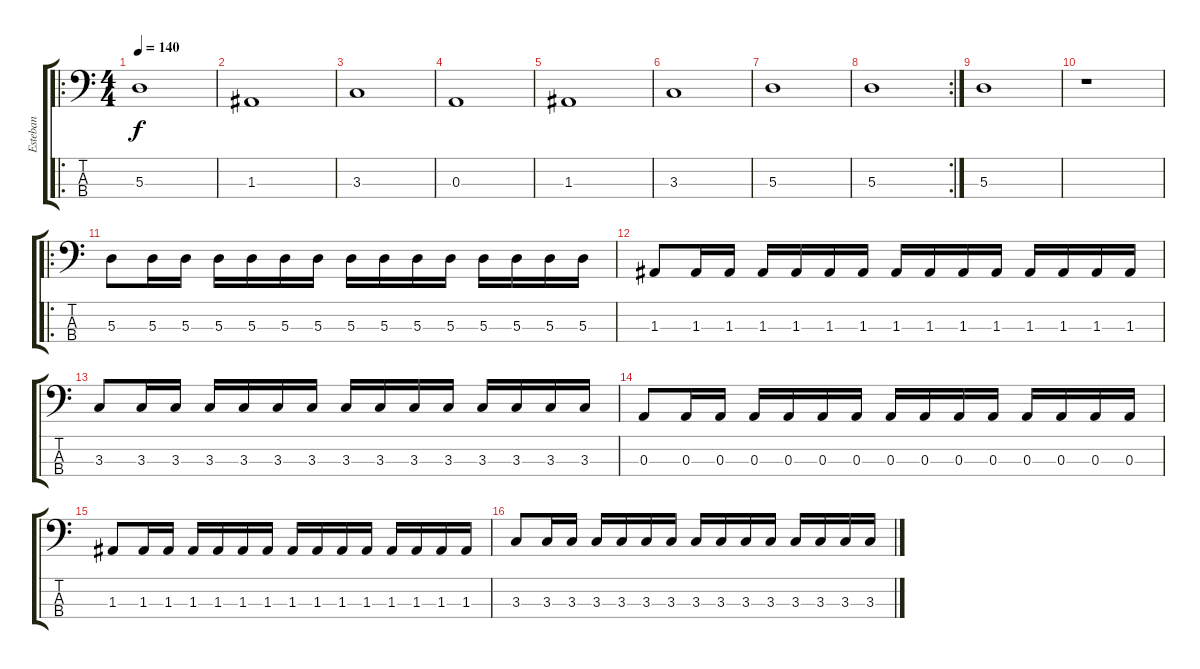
\track ("Esteban" "Esteban") {instrument electricbassfinger}
\staff {score tabs}
\tuning (G2 D2 A1 E1) {hide}
\ro
\ts (4 4)
\tempo 140
\clef f4
\ks c
5.3.1{dy f instrument electricbassfinger} |
1.3.1 |
3.3.1 |
0.3.1 |
1.3.1 |
3.3.1 |
5.3.1 |
\rc 2
5.3.1 |
5.3.1 |
r.1 |
\ro
5.3.8 5.3.16 5.3.16 5.3.16 5.3.16 5.3.16 5.3.16 5.3.16 5.3.16 5.3.16 5.3.16 5.3.16 5.3.16 5.3.16 5.3.16 |
1.3.8 1.3.16 1.3.16 1.3.16 1.3.16 1.3.16 1.3.16 1.3.16 1.3.16 1.3.16 1.3.16 1.3.16 1.3.16 1.3.16 1.3.16 |
3.3.8 3.3.16 3.3.16 3.3.16 3.3.16 3.3.16 3.3.16 3.3.16 3.3.16 3.3.16 3.3.16 3.3.16 3.3.16 3.3.16 3.3.16 |
0.3.8 0.3.16 0.3.16 0.3.16 0.3.16 0.3.16 0.3.16 0.3.16 0.3.16 0.3.16 0.3.16 0.3.16 0.3.16 0.3.16 0.3.16 |
1.3.8 1.3.16 1.3.16 1.3.16 1.3.16 1.3.16 1.3.16 1.3.16 1.3.16 1.3.16 1.3.16 1.3.16 1.3.16 1.3.16 1.3.16 |
3.3.8 3.3.16 3.3.16 3.3.16 3.3.16 3.3.16 3.3.16 3.3.16 3.3.16 3.3.16 3.3.16 3.3.16 3.3.16 3.3.16 3.3.16
